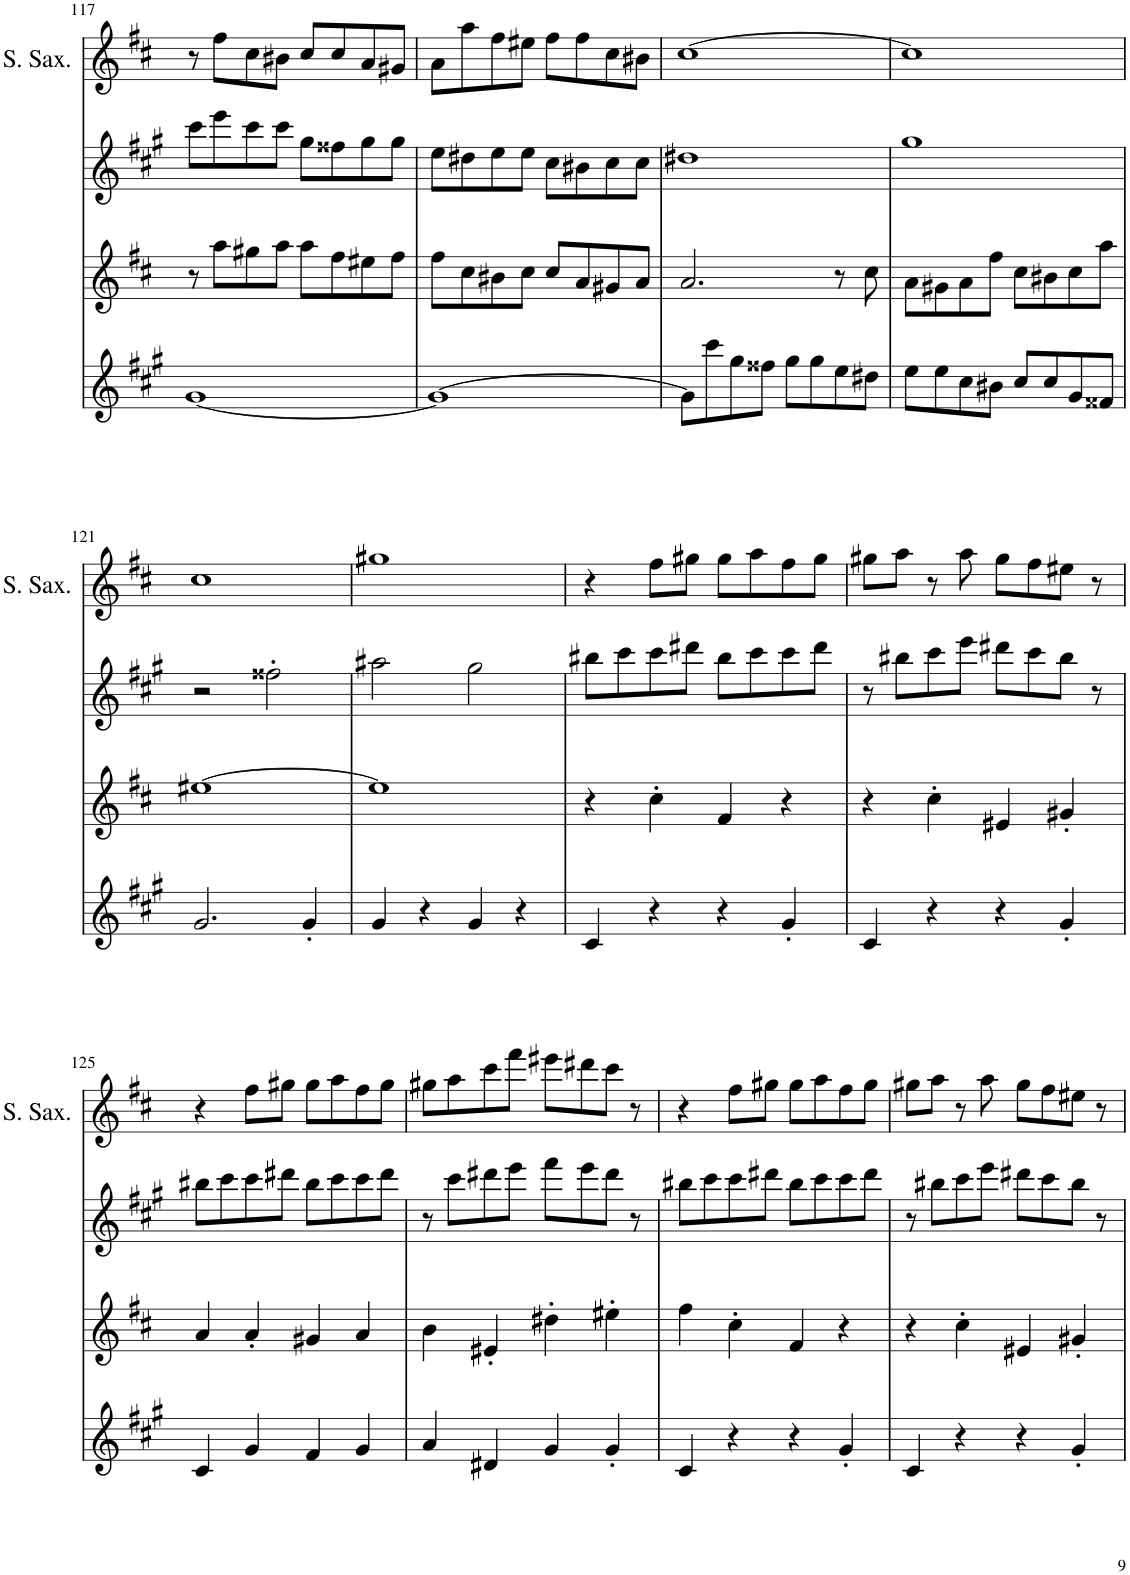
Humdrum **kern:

**kern	**kern	**kern	**kern
*part4	*part3	*part2	*part1
*staff4	*staff3	*staff2	*staff1
*I"Baritone Saxophone	*I"Tenor Saxophone	*I"Alto Saxophone	*I"Soprano Saxophone
*	*	*	*I'S. Sax.
!!LO:PB:g=z
*clefG2	*clefG2	*clefG2	*clefG2
*Trd12c21	*Trd8c14	*Trd5c9	*Trd1c2
*k[f#c#g#]	*k[f#c#]	*k[f#c#g#]	*k[f#c#]
*M4/4	*M4/4	*M4/4	*M4/4
=117	=117	=117	=117
[1g#	8r	8ccc#\L	8r
.	8aa\L	8eee\	8ff#\L
.	8gg#X\	8ccc#\	8cc#\
.	8aa\J	8ccc#\J	8b#X\J
.	8aa\L	8gg#\L	8cc#/L
.	8ff#\	8ff##X\	8cc#/
.	8ee#X\	8gg#\	8a/
.	8ff#\J	8gg#\J	8g#X/J
=118	=118	=118	=118
1g#_	8ff#\L	8ee\L	8a\L
.	8cc#\	8dd#X\	8aa\
.	8b#X\	8ee\	8ff#\
.	8cc#\J	8ee\J	8ee#X\J
.	8cc#/L	8cc#\L	8ff#\L
.	8a/	8b#X\	8ff#\
.	8g#X/	8cc#\	8cc#\
.	8a/J	8cc#\J	8b#X\J
=119	=119	=119	=119
8g#\L]	2.a/	1dd#X	[1cc#
8ccc#\	.	.	.
8gg#\	.	.	.
8ff##X\J	.	.	.
8gg#\L	.	.	.
8gg#\	.	.	.
8ee\	8r	.	.
8dd#X\J	8cc#\	.	.
=120	=120	=120	=120
8ee\L	8a\L	1gg#	1cc#]
8ee\	8g#X\	.	.
8cc#\	8a\	.	.
8b#X\J	8ff#\J	.	.
8cc#/L	8cc#\L	.	.
8cc#/	8b#X\	.	.
8g#/	8cc#\	.	.
8f##X/J	8aa\J	.	.
!!LO:LB:g=z
=121	=121	=121	=121
2.g#/	[1ee#X	2r	1cc#
.	.	2ff##X'\	.
4g#'/	.	.	.
=122	=122	=122	=122
4g#/	1ee#]	2aa#X\	1gg#X
4r	.	.	.
4g#/	.	2gg#\	.
4r	.	.	.
=123	=123	=123	=123
4c#/	4r	8bb#X\L	4r
.	.	8ccc#\	.
4r	4cc#'\	8ccc#\	8ff#\L
.	.	8ddd#X\J	8gg#X\J
4r	4f#/	8bb#\L	8gg#\L
.	.	8ccc#\	8aa\
4g#'/	4r	8ccc#\	8ff#\
.	.	8ddd#\J	8gg#\J
=124	=124	=124	=124
4c#/	4r	8r	8gg#X\L
.	.	8bb#X\L	8aa\J
4r	4cc#'\	8ccc#\	8r
.	.	8eee\J	8aa\
4r	4e#X/	8ddd#X\L	8gg#\L
.	.	8ccc#\	8ff#\
4g#'/	4g#X'/	8bb#\J	8ee#X\J
.	.	8r	8r
!!LO:LB:g=z
=125	=125	=125	=125
4c#/	4a/	8bb#X\L	4r
.	.	8ccc#\	.
4g#/	4a'/	8ccc#\	8ff#\L
.	.	8ddd#X\J	8gg#X\J
4f#/	4g#X/	8bb#\L	8gg#\L
.	.	8ccc#\	8aa\
4g#/	4a/	8ccc#\	8ff#\
.	.	8ddd#\J	8gg#\J
=126	=126	=126	=126
4a/	4b\	8r	8gg#X\L
.	.	8ccc#\L	8aa\
4d#X/	4e#X'/	8ddd#X\	8ccc#\
.	.	8eee\J	8fff#\J
4g#/	4dd#X'\	8fff#\L	8eee#X\L
.	.	8eee\	8ddd#X\
4g#'/	4ee#X'\	8ddd#\J	8ccc#\J
.	.	8r	8r
=127	=127	=127	=127
4c#/	4ff#\	8bb#X\L	4r
.	.	8ccc#\	.
4r	4cc#'\	8ccc#\	8ff#\L
.	.	8ddd#X\J	8gg#X\J
4r	4f#/	8bb#\L	8gg#\L
.	.	8ccc#\	8aa\
4g#'/	4r	8ccc#\	8ff#\
.	.	8ddd#\J	8gg#\J
=128	=128	=128	=128
4c#/	4r	8r	8gg#X\L
.	.	8bb#X\L	8aa\J
4r	4cc#'\	8ccc#\	8r
.	.	8eee\J	8aa\
4r	4e#X/	8ddd#X\L	8gg#\L
.	.	8ccc#\	8ff#\
4g#'/	4g#X'/	8bb#\J	8ee#X\J
.	.	8r	8r
=	=	=	=
*-	*-	*-	*-
